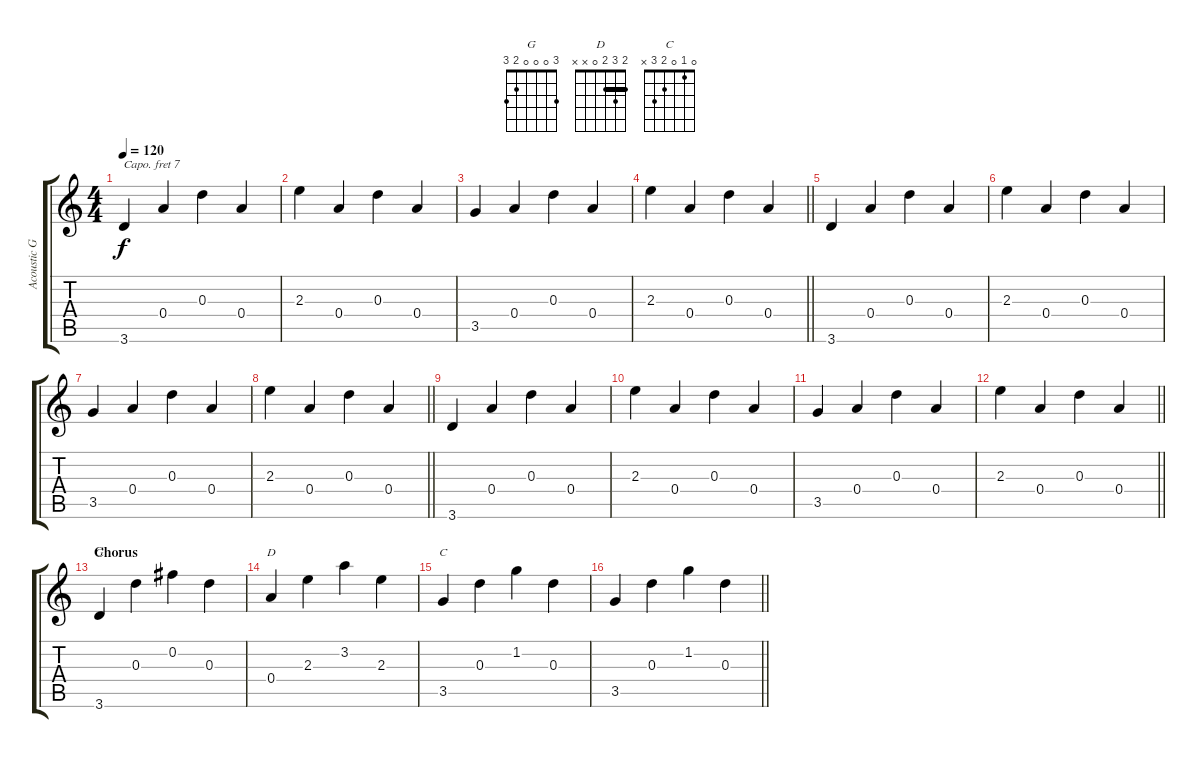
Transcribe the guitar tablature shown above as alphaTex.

\track ("Acoustic Guitar" "Acoustic G") {instrument acousticguitarsteel}
\staff {score tabs}
\capo 7
\tuning (E4 B3 G3 D3 A2 E2) {hide}
\chord ("G" 3 0 0 0 2 3)
\chord ("D" 2 3 2 0 x x) {barre 2}
\chord ("C" 0 1 0 2 3 x)
\ts (4 4)
\tempo 120
\clef g2
\ks c
3.6.4{dy f} 0.4.4 0.3.4 0.4.4 |
2.3.4 0.4.4 0.3.4 0.4.4 |
3.5.4 0.4.4 0.3.4 0.4.4 |
\barLineRight lightlight
2.3.4 0.4.4 0.3.4 0.4.4 |
3.6.4 0.4.4 0.3.4 0.4.4 |
2.3.4 0.4.4 0.3.4 0.4.4 |
3.5.4 0.4.4 0.3.4 0.4.4 |
\barLineRight lightlight
2.3.4 0.4.4 0.3.4 0.4.4 |
3.6.4 0.4.4 0.3.4 0.4.4 |
2.3.4 0.4.4 0.3.4 0.4.4 |
3.5.4 0.4.4 0.3.4 0.4.4 |
\barLineRight lightlight
2.3.4 0.4.4 0.3.4 0.4.4 |
\section ("" "Chorus")
3.6.4{ch "G"} 0.3.4 0.2.4 0.3.4 |
0.4.4{ch "D"} 2.3.4 3.2.4 2.3.4 |
3.5.4{ch "C"} 0.3.4 1.2.4 0.3.4 |
\barLineRight lightlight
3.5.4 0.3.4 1.2.4 0.3.4
